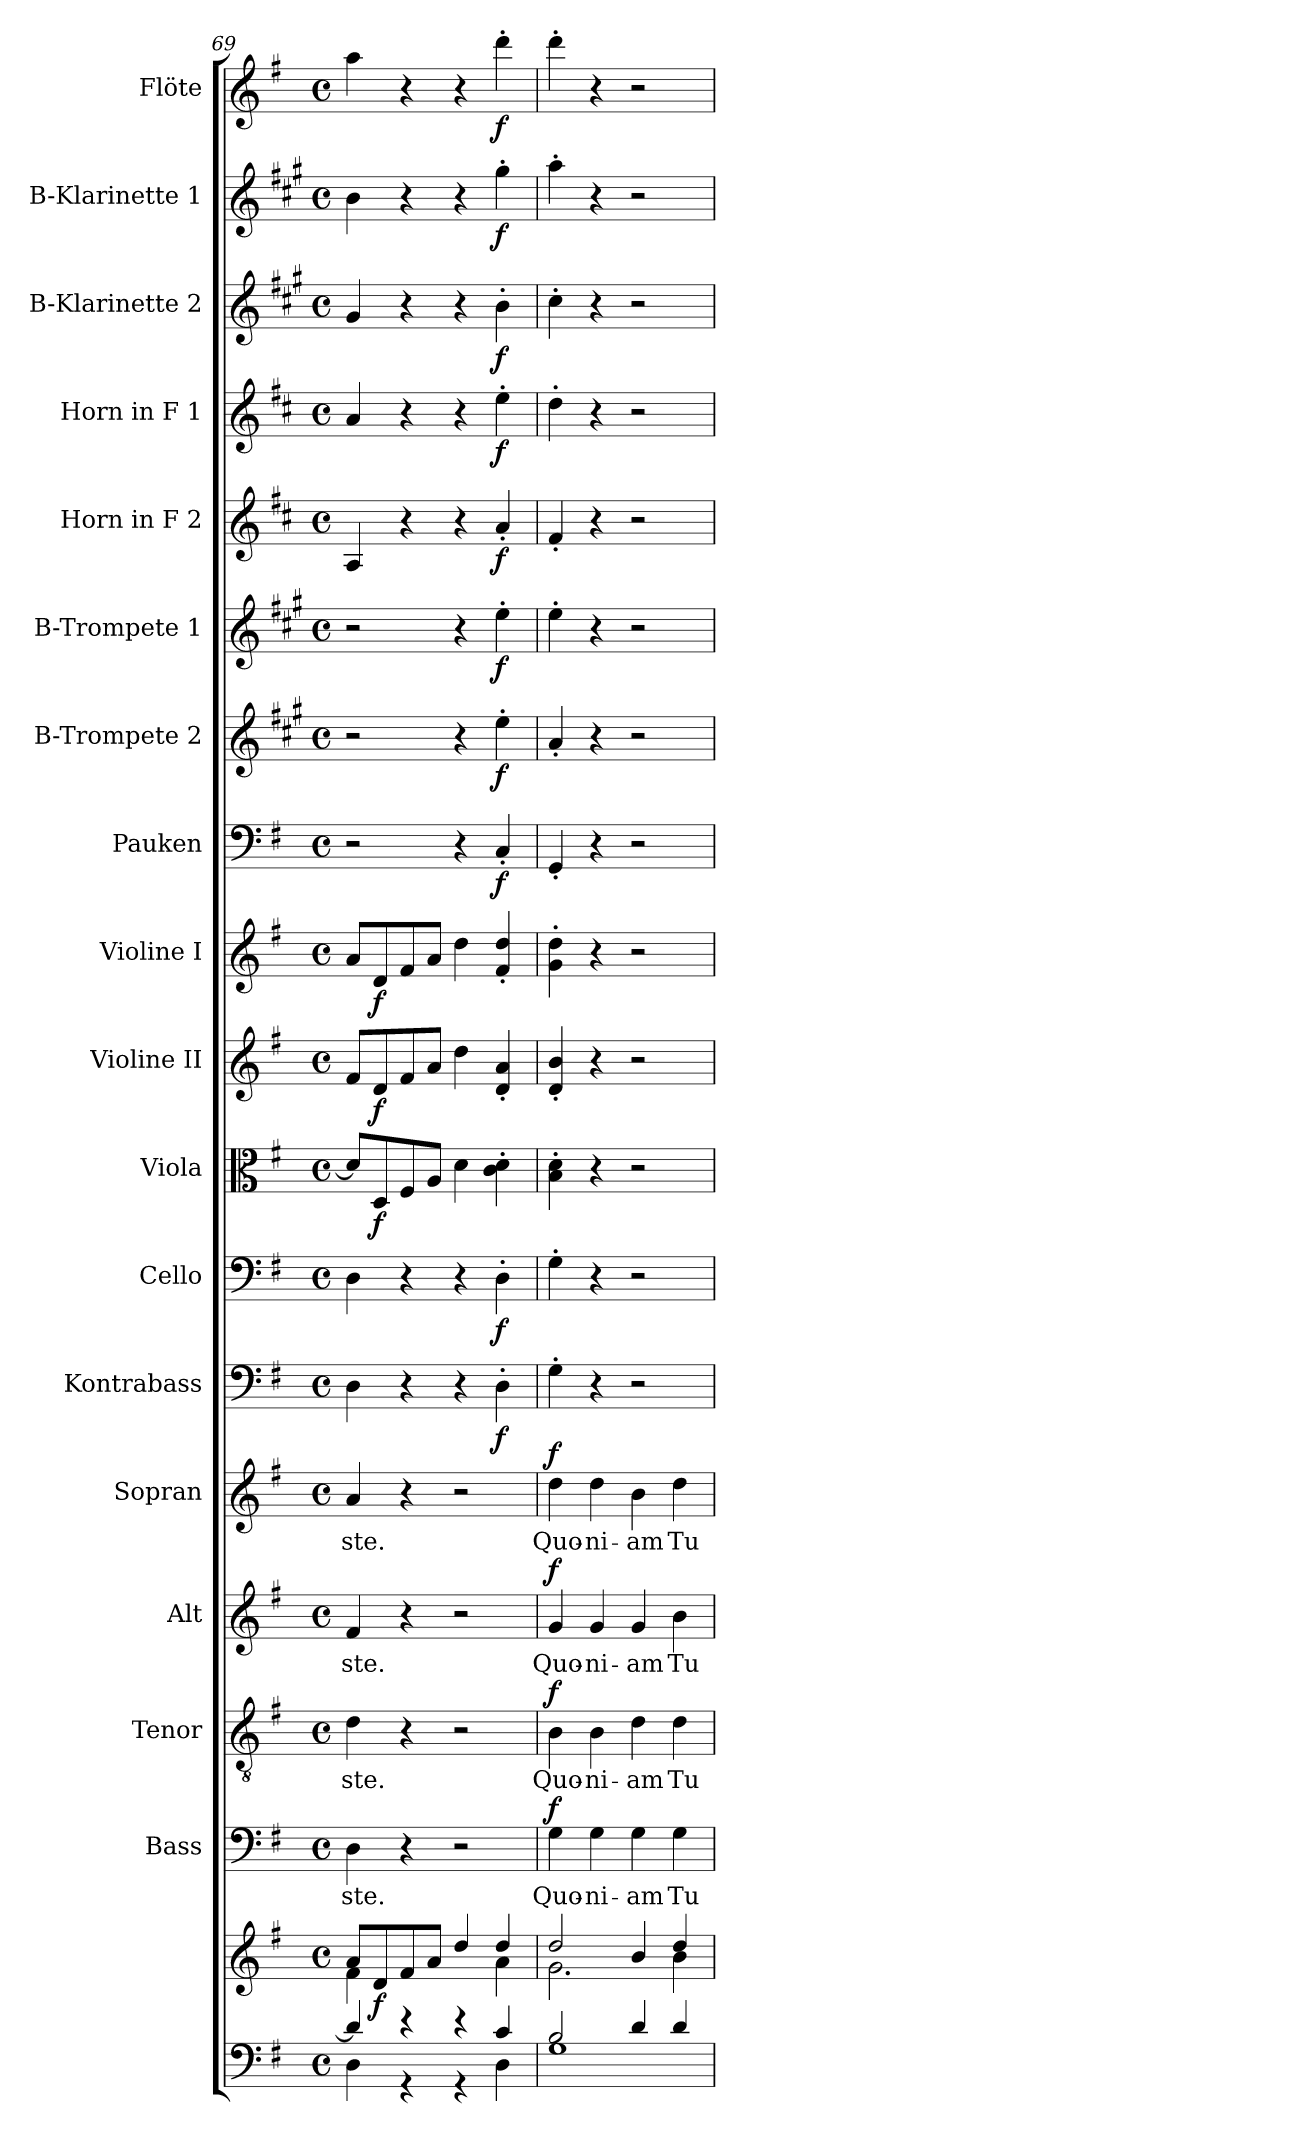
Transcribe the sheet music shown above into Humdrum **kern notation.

**kern	**kern	**dynam	**kern	**text	**dynam	**kern	**text	**dynam	**kern	**text	**dynam	**kern	**text	**dynam	**kern	**dynam	**kern	**dynam	**kern	**dynam	**kern	**dynam	**kern	**dynam	**kern	**dynam	**kern	**dynam	**kern	**dynam	**kern	**dynam	**kern	**dynam	**kern	**dynam	**kern	**dynam	**kern	**dynam
*part18	*part18	*part18	*part17	*part17	*part17	*part16	*part16	*part16	*part15	*part15	*part15	*part14	*part14	*part14	*part13	*part13	*part12	*part12	*part11	*part11	*part10	*part10	*part9	*part9	*part8	*part8	*part7	*part7	*part6	*part6	*part5	*part5	*part4	*part4	*part3	*part3	*part2	*part2	*part1	*part1
*staff19	*staff18	*staff18/19	*staff17	*staff17	*staff17	*staff16	*staff16	*staff16	*staff15	*staff15	*staff15	*staff14	*staff14	*staff14	*staff13	*staff13	*staff12	*staff12	*staff11	*staff11	*staff10	*staff10	*staff9	*staff9	*staff8	*staff8	*staff7	*staff7	*staff6	*staff6	*staff5	*staff5	*staff4	*staff4	*staff3	*staff3	*staff2	*staff2	*staff1	*staff1
*	*	*	*I"Bass	*	*	*I"Tenor	*	*	*I"Alt	*	*	*I"Sopran	*	*	*I"Kontrabass	*	*I"Cello	*	*I"Viola	*	*I"Violine II	*	*I"Violine I	*	*I"Pauken	*	*I"B-Trompete 2	*	*I"B-Trompete 1	*	*I"Horn in F 2	*	*I"Horn in F 1	*	*I"B-Klarinette 2	*	*I"B-Klarinette 1	*	*I"Flöte	*
*	*	*	*I'B.	*	*	*I'T.	*	*	*I'A.	*	*	*I'S.	*	*	*I'Kb.	*	*	*	*I'Vla.	*	*I'Vl. II	*	*I'Vl. I	*	*I'Pk.	*	*I'Trp. 2	*	*I'Trp. 1	*	*	*	*	*	*I'Kl. 2	*	*I'Kl. 1	*	*I'Fl.	*
*clefF4	*clefG2	*	*clefF4	*	*	*clefGv2	*	*	*clefG2	*	*	*clefG2	*	*	*clefF4	*	*clefF4	*	*clefC3	*	*clefG2	*	*clefG2	*	*clefF4	*	*clefG2	*	*clefG2	*	*clefG2	*	*clefG2	*	*clefG2	*	*clefG2	*	*clefG2	*
*	*	*	*	*	*	*	*	*	*	*	*	*	*	*	*ITrd7c12	*	*	*	*	*	*	*	*	*	*	*	*ITrd1c2	*	*ITrd1c2	*	*ITrd4c7	*	*ITrd4c7	*	*ITrd1c2	*	*ITrd1c2	*	*	*
*k[f#]	*k[f#]	*	*k[f#]	*	*	*k[f#]	*	*	*k[f#]	*	*	*k[f#]	*	*	*k[f#]	*	*k[f#]	*	*k[f#]	*	*k[f#]	*	*k[f#]	*	*k[f#]	*	*k[f#]	*	*k[f#]	*	*k[f#]	*	*k[f#]	*	*k[f#]	*	*k[f#]	*	*k[f#]	*
*G:	*G:	*	*G:	*	*	*G:	*	*	*G:	*	*	*G:	*	*	*G:	*	*G:	*	*G:	*	*G:	*	*G:	*	*G:	*	*G:	*	*G:	*	*G:	*	*G:	*	*G:	*	*G:	*	*G:	*
*M4/4	*M4/4	*	*M4/4	*	*	*M4/4	*	*	*M4/4	*	*	*M4/4	*	*	*M4/4	*	*M4/4	*	*M4/4	*	*M4/4	*	*M4/4	*	*M4/4	*	*M4/4	*	*M4/4	*	*M4/4	*	*M4/4	*	*M4/4	*	*M4/4	*	*M4/4	*
*met(c)	*met(c)	*	*met(c)	*	*	*met(c)	*	*	*met(c)	*	*	*met(c)	*	*	*met(c)	*	*met(c)	*	*met(c)	*	*met(c)	*	*met(c)	*	*met(c)	*	*met(c)	*	*met(c)	*	*met(c)	*	*met(c)	*	*met(c)	*	*met(c)	*	*met(c)	*
=69	=69	=69	=69	=69	=69	=69	=69	=69	=69	=69	=69	=69	=69	=69	=69	=69	=69	=69	=69	=69	=69	=69	=69	=69	=69	=69	=69	=69	=69	=69	=69	=69	=69	=69	=69	=69	=69	=69	=69	=69
*^	*^	*	*	*	*	*	*	*	*	*	*	*	*	*	*	*	*	*	*	*	*	*	*	*	*	*	*	*	*	*	*	*	*	*	*	*	*	*	*	*
!	!	!	!	!	!	!LO:LY:b	!	!	!LO:LY:b	!	!	!LO:LY:b	!	!	!LO:LY:b	!	!	!	!	!	!	!	!	!	!	!	!	!	!	!	!	!	!	!	!	!	!	!	!	!	!	!
4d/]	4D\	8a/L	4f#\	.	4D\	-ste.	.	4d\	-ste.	.	4f#/	-ste.	.	4a/	-ste.	.	4DD\	.	4D\	.	8d/L]	.	8f#/L	.	8a/L	.	2r	.	2r	.	2r	.	4D/	.	4d/	.	4f#/	.	4a\	.	4aa\	.
!	!	!	!	!LO:DY:b	!	!	!	!	!	!	!	!	!	!	!	!	!	!	!	!	!	!LO:DY:b	!	!LO:DY:b	!	!LO:DY:b	!	!	!	!	!	!	!	!	!	!	!	!	!	!	!	!
.	.	8d/	.	f	.	.	.	.	.	.	.	.	.	.	.	.	.	.	.	.	8D/	f	8d/	f	8d/	f	.	.	.	.	.	.	.	.	.	.	.	.	.	.	.	.
4r	4r	8f#/	4ryy	.	4r	.	.	4r	.	.	4r	.	.	4r	.	.	4r	.	4r	.	8F#/	.	8f#/	.	8f#/	.	.	.	.	.	.	.	4r	.	4r	.	4r	.	4r	.	4r	.
.	.	8a/J	.	.	.	.	.	.	.	.	.	.	.	.	.	.	.	.	.	.	8A/J	.	8a/J	.	8a/J	.	.	.	.	.	.	.	.	.	.	.	.	.	.	.	.	.
4r	4r	4dd/	4ryy	.	2r	.	.	2r	.	.	2r	.	.	2r	.	.	4r	.	4r	.	4d\	.	4dd\	.	4dd\	.	4r	.	4r	.	4r	.	4r	.	4r	.	4r	.	4r	.	4r	.
!	!	!	!	!	!	!	!	!	!	!	!	!	!	!	!	!	!	!LO:DY:b	!	!LO:DY:b	!	!	!	!	!	!	!	!LO:DY:b	!	!LO:DY:b	!	!LO:DY:b	!	!LO:DY:b	!	!LO:DY:b	!	!LO:DY:b	!	!LO:DY:b	!	!LO:DY:b
4c/	4D\	4dd/	4a\	.	.	.	.	.	.	.	.	.	.	.	.	.	4DD'>\	f	4D'>\	f	4c\'> 4d\'>	.	4d/'< 4a/'<	.	4f#/'< 4dd/'<	.	4C'</	f	4dd'>\	f	4dd'>\	f	4d'</	f	4a'>\	f	4a'>\	f	4ff#'>\	f	4ddd'>\	f
=70	=70	=70	=70	=70	=70	=70	=70	=70	=70	=70	=70	=70	=70	=70	=70	=70	=70	=70	=70	=70	=70	=70	=70	=70	=70	=70	=70	=70	=70	=70	=70	=70	=70	=70	=70	=70	=70	=70	=70	=70	=70	=70
!	!	!	!	!	!	!LO:LY:b	!LO:DY:a	!	!LO:LY:b	!LO:DY:a	!	!LO:LY:b	!LO:DY:a	!	!LO:LY:b	!LO:DY:a	!	!	!	!	!	!	!	!	!	!	!	!	!	!	!	!	!	!	!	!	!	!	!	!	!	!
2B/	1G	2dd/	2.g\	.	4G\	Quo-	f	4B\	Quo-	f	4g/	Quo-	f	4dd\	Quo-	f	4GG'>\	.	4G'>\	.	4B\'> 4d\'>	.	4d/'< 4b/'<	.	4g\'> 4dd\'>	.	4GG'</	.	4g'</	.	4dd'>\	.	4B'</	.	4g'>\	.	4b'>\	.	4gg'>\	.	4ddd'>\	.
!	!	!	!	!	!	!LO:LY:b	!	!	!LO:LY:b	!	!	!LO:LY:b	!	!	!LO:LY:b	!	!	!	!	!	!	!	!	!	!	!	!	!	!	!	!	!	!	!	!	!	!	!	!	!	!	!
.	.	.	.	.	4G\	-ni-	.	4B\	-ni-	.	4g/	-ni-	.	4dd\	-ni-	.	4r	.	4r	.	4r	.	4r	.	4r	.	4r	.	4r	.	4r	.	4r	.	4r	.	4r	.	4r	.	4r	.
!	!	!	!	!	!	!LO:LY:b	!	!	!LO:LY:b	!	!	!LO:LY:b	!	!	!LO:LY:b	!	!	!	!	!	!	!	!	!	!	!	!	!	!	!	!	!	!	!	!	!	!	!	!	!	!	!
4d/	.	4b/	.	.	4G\	-am	.	4d\	-am	.	4g/	-am	.	4b\	-am	.	2r	.	2r	.	2r	.	2r	.	2r	.	2r	.	2r	.	2r	.	2r	.	2r	.	2r	.	2r	.	2r	.
!	!	!	!	!	!	!LO:LY:b	!	!	!LO:LY:b	!	!	!LO:LY:b	!	!	!LO:LY:b	!	!	!	!	!	!	!	!	!	!	!	!	!	!	!	!	!	!	!	!	!	!	!	!	!	!	!
4d/	.	4dd/	4b\	.	4G\	Tu	.	4d\	Tu	.	4b\	Tu	.	4dd\	Tu	.	.	.	.	.	.	.	.	.	.	.	.	.	.	.	.	.	.	.	.	.	.	.	.	.	.	.
*v	*v	*	*	*	*	*	*	*	*	*	*	*	*	*	*	*	*	*	*	*	*	*	*	*	*	*	*	*	*	*	*	*	*	*	*	*	*	*	*	*	*	*
*	*v	*v	*	*	*	*	*	*	*	*	*	*	*	*	*	*	*	*	*	*	*	*	*	*	*	*	*	*	*	*	*	*	*	*	*	*	*	*	*	*	*
=	=	=	=	=	=	=	=	=	=	=	=	=	=	=	=	=	=	=	=	=	=	=	=	=	=	=	=	=	=	=	=	=	=	=	=	=	=	=	=	=
*-	*-	*-	*-	*-	*-	*-	*-	*-	*-	*-	*-	*-	*-	*-	*-	*-	*-	*-	*-	*-	*-	*-	*-	*-	*-	*-	*-	*-	*-	*-	*-	*-	*-	*-	*-	*-	*-	*-	*-	*-
